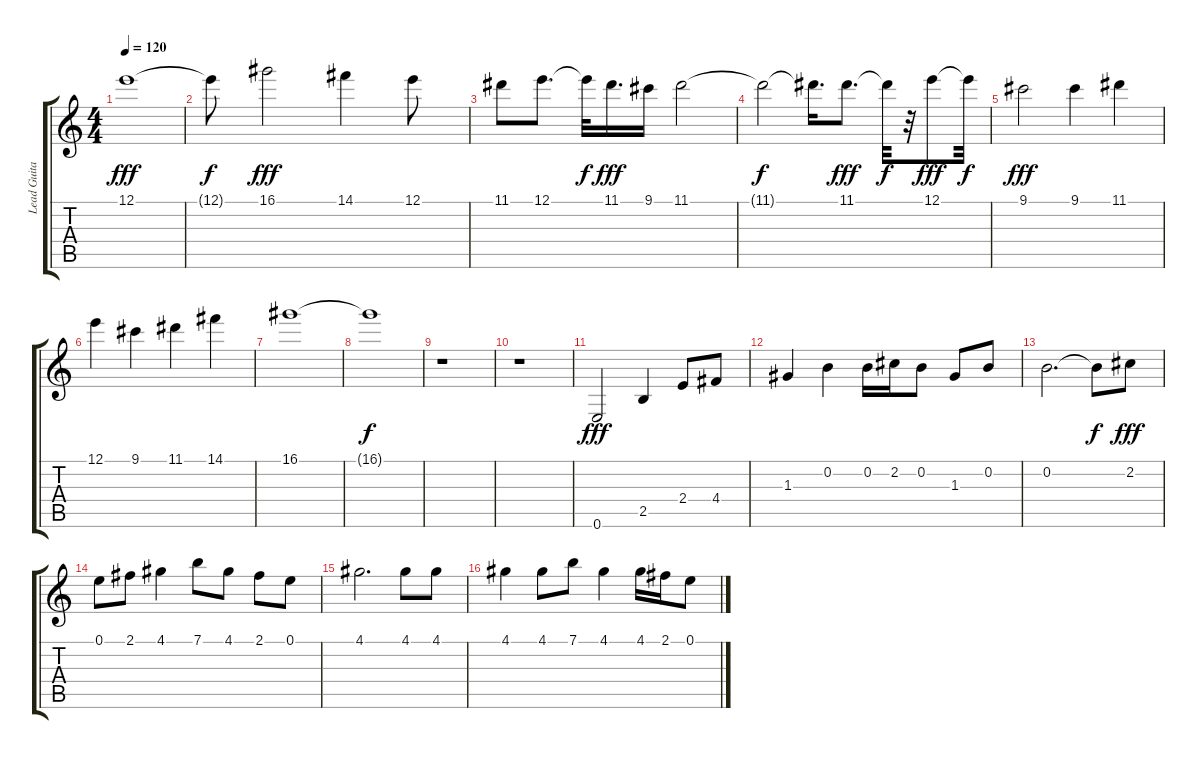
\track ("Lead Guitar" "Lead Guita") {instrument acousticguitarsteel}
\staff {score tabs}
\tuning (E4 B3 G3 D3 A2 E2) {hide}
\ts (4 4)
\tempo 120
\clef g2
\ks c
12.1.1{dy fff} |
12.1{t}.8{dy f} 16.1.2{dy fff} 14.1.4 12.1.8 |
11.1.8 12.1.8{d} 12.1{t}.32{dy f} 11.1.16{d dy fff} 9.1.16 11.1.2 |
11.1{t}.2{dy f} 11.1{t}.16{d} 11.1.8{d dy fff} 11.1{t}.32{dy f} r.32 12.1.8{dy fff} 12.1{t}.32{dy f} |
9.1.2{dy fff} 9.1.4 11.1.4 |
12.1.4 9.1.4 11.1.4 14.1.4 |
16.1.1 |
16.1{t}.1{dy f} |
r.1 |
r.1 |
0.6.2{dy fff balance 8 instrument pizzicatostrings} 2.5.4 2.4.8 4.4.8 |
1.3.4 0.2.4 0.2.16 2.2.16 0.2.8 1.3.8 0.2.8 |
0.2.2{d} 0.2{t}.8{dy f} 2.2.8{dy fff} |
0.1.8 2.1.8 4.1.4 7.1.8 4.1.8 2.1.8 0.1.8 |
4.1.2{d} 4.1.8 4.1.8 |
4.1.4 4.1.8 7.1.8 4.1.4 4.1.16 2.1.16 0.1.8
